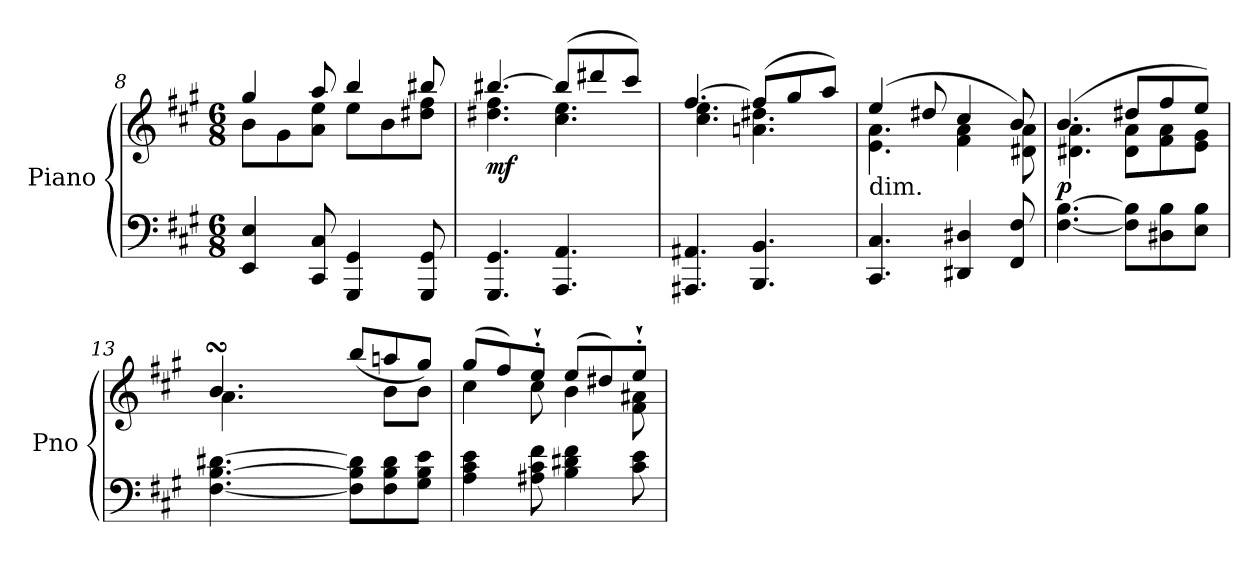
**kern	**kern	**dynam
*part1	*part1	*part1
*staff2	*staff1	*staff1/2
*I"Piano	*	*
*I'Pno	*	*
*clefF4	*clefG2	*
*k[f#c#g#]	*k[f#c#g#]	*
*A:	*A:	*
*M6/8	*M6/8	*
=8	=8	=8
*	*^	*
4EE/ 4E/	4gg#/	8b\L	.
.	.	8g#\	.
8CC#/ 8C#/	8aa/	8a\ 8ee\J	.
4GGG#/ 4GG#/	4bb/	8ee\L	.
.	.	8b\	.
8GGG#/ 8GG#/	8bb#X/	8dd#X\ 8ff#\J	.
=9	=9	=9	=9
!	!	!	!LO:DY:b
4.GGG#/ 4.GG#/	[4.bb#X/	4.dd#X\ 4.ff#\	mf
4.AAA/ 4.AA/	(8bb#/L]	4.cc#\ 4.ee\	.
.	8ddd#X/	.	.
.	8ccc#/J)	.	.
=10	=10	=10	=10
4.AAA#X/ 4.AA#X/	[4.ff#/	4.cc#\ 4.ee\	.
4.BBB/ 4.BB/	(8ff#/L]	4.an\ 4.dd#X\	.
.	8gg#/	.	.
.	8aa/J)	.	.
!!LO:LB:g=z	!!
=11	=11	=11	=11
!	!LO:TX:b:t=dim.	!	!
4.CC#/ 4.C#/	(4ee/	4.e\ 4.a\	.
.	8dd#X/	.	.
4DD#X/ 4D#X/	4cc#/	4f#\ 4a\	.
8FF#/ 8F#/	8b/)	8d#X\ 8a\	.
=12	=12	=12	=12
!	!	!	!LO:DY:a=2
[4.F#\ [4.B\	(4.b/	4.d#X\ 4.a\	p
8F#\] 8B\]L	8dd#X/L	8d#\ 8a\L	.
8D#X\ 8B\	8ff#/	8f#\ 8a\	.
8E\ 8B\J	8ee/J)	8e\ 8g#\J	.
=13	=13	=13	=13
*	*	*^	*
[4.F#\ [4.B\ [4.d#X\	4.bsSSS/	4.a\	4ryy	.
.	.	.	32cc#yy	.
.	.	.	32byy	.
.	.	.	32a#Xyy	.
.	.	.	32byy	.
8F#\] 8B\] 8d#\]L	(8bb/L	8ryy	4.ryy	.
8F#\ 8B\ 8d#\	8aan/	8b\L	.	.
8G#\ 8B\ 8e\J	8gg#/J)	8b\J	.	.
*	*	*v	*v	*
=14	=14	=14	=14
4A\ 4c#\ 4e\	(8gg#/L	4cc#\	.
.	8ff#/)	.	.
8A#X\ 8c#\ 8f#\	8ee`'/J	8cc#\	.
4B\ 4d#X\ 4f#\	(8ee/L	4b\	.
.	8dd#X/)	.	.
8c#\ 8e\	8ee`'/J	8f#\ 8a#X\	.
*	*v	*v	*
=	=	=
*-	*-	*-
